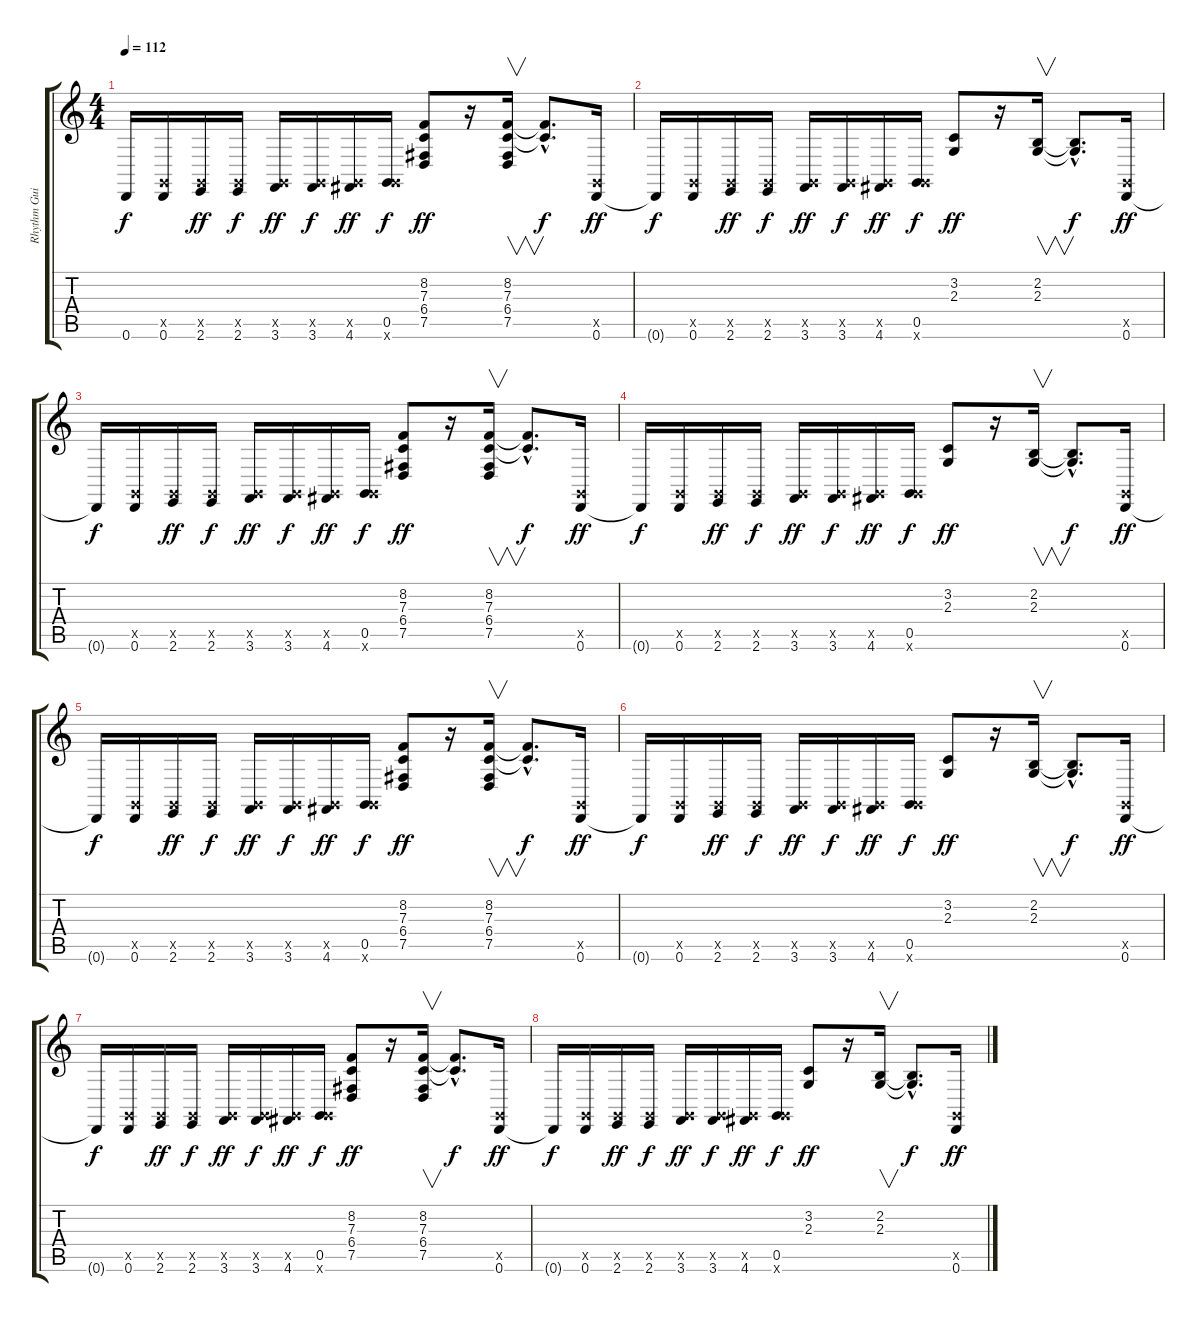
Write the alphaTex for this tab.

\track ("Rhythm Guitar 2" "Rhythm Gui") {instrument lead1square}
\staff {score tabs}
\tuning (D4 A3 F3 C3 G2 D2) {hide}
\ts (4 4)
\tempo 112
\clef g2
\ks c
0.6{t}.16{dy f} (0.5{x} 0.6).16 (0.5{x} 2.6).16{dy ff} (0.5{x} 2.6).16{dy f} (0.5{x} 3.6).16{dy ff} (0.5{x} 3.6).16{dy f} (0.5{x} 4.6).16{dy ff} (0.5 5.6{x}).16{dy f} (8.2 7.3 6.4 7.5).8{dy ff} r.16 (8.2 7.3 6.4 7.5).16{v} (8.2{hac t} 7.3{hac t}).8{d dy f} (0.5{x} 0.6).16{dy ff} |
0.6{t}.16{dy f} (0.5{x} 0.6).16 (0.5{x} 2.6).16{dy ff} (0.5{x} 2.6).16{dy f} (0.5{x} 3.6).16{dy ff} (0.5{x} 3.6).16{dy f} (0.5{x} 4.6).16{dy ff} (0.5 5.6{x}).16{dy f} (3.2 2.3).8{dy ff} r.16 (2.2 2.3).16{v} (2.2{hac t} 2.3{hac t}).8{d dy f} (0.5{x} 0.6).16{dy ff} |
0.6{t}.16{dy f} (0.5{x} 0.6).16 (0.5{x} 2.6).16{dy ff} (0.5{x} 2.6).16{dy f} (0.5{x} 3.6).16{dy ff} (0.5{x} 3.6).16{dy f} (0.5{x} 4.6).16{dy ff} (0.5 5.6{x}).16{dy f} (8.2 7.3 6.4 7.5).8{dy ff} r.16 (8.2 7.3 6.4 7.5).16{v} (8.2{hac t} 7.3{hac t}).8{d dy f} (0.5{x} 0.6).16{dy ff} |
0.6{t}.16{dy f} (0.5{x} 0.6).16 (0.5{x} 2.6).16{dy ff} (0.5{x} 2.6).16{dy f} (0.5{x} 3.6).16{dy ff} (0.5{x} 3.6).16{dy f} (0.5{x} 4.6).16{dy ff} (0.5 5.6{x}).16{dy f} (3.2 2.3).8{dy ff} r.16 (2.2 2.3).16{v} (2.2{hac t} 2.3{hac t}).8{d dy f} (0.5{x} 0.6).16{dy ff} |
0.6{t}.16{dy f} (0.5{x} 0.6).16 (0.5{x} 2.6).16{dy ff} (0.5{x} 2.6).16{dy f} (0.5{x} 3.6).16{dy ff} (0.5{x} 3.6).16{dy f} (0.5{x} 4.6).16{dy ff} (0.5 5.6{x}).16{dy f} (8.2 7.3 6.4 7.5).8{dy ff} r.16 (8.2 7.3 6.4 7.5).16{v} (8.2{hac t} 7.3{hac t}).8{d dy f} (0.5{x} 0.6).16{dy ff} |
0.6{t}.16{dy f} (0.5{x} 0.6).16 (0.5{x} 2.6).16{dy ff} (0.5{x} 2.6).16{dy f} (0.5{x} 3.6).16{dy ff} (0.5{x} 3.6).16{dy f} (0.5{x} 4.6).16{dy ff} (0.5 5.6{x}).16{dy f} (3.2 2.3).8{dy ff} r.16 (2.2 2.3).16{v} (2.2{hac t} 2.3{hac t}).8{d dy f} (0.5{x} 0.6).16{dy ff} |
0.6{t}.16{dy f} (0.5{x} 0.6).16 (0.5{x} 2.6).16{dy ff} (0.5{x} 2.6).16{dy f} (0.5{x} 3.6).16{dy ff} (0.5{x} 3.6).16{dy f} (0.5{x} 4.6).16{dy ff} (0.5 5.6{x}).16{dy f} (8.2 7.3 6.4 7.5).8{dy ff} r.16 (8.2 7.3 6.4 7.5).16{v} (8.2{hac t} 7.3{hac t}).8{d dy f} (0.5{x} 0.6).16{dy ff} |
0.6{t}.16{dy f} (0.5{x} 0.6).16{volume 9} (0.5{x} 2.6).16{dy ff} (0.5{x} 2.6).16{dy f} (0.5{x} 3.6).16{dy ff} (0.5{x} 3.6).16{dy f} (0.5{x} 4.6).16{dy ff} (0.5 5.6{x}).16{dy f} (3.2 2.3).8{dy ff} r.16 (2.2 2.3).16{v} (2.2{hac t} 2.3{hac t}).8{d dy f} (0.5{x} 0.6).16{dy ff}
